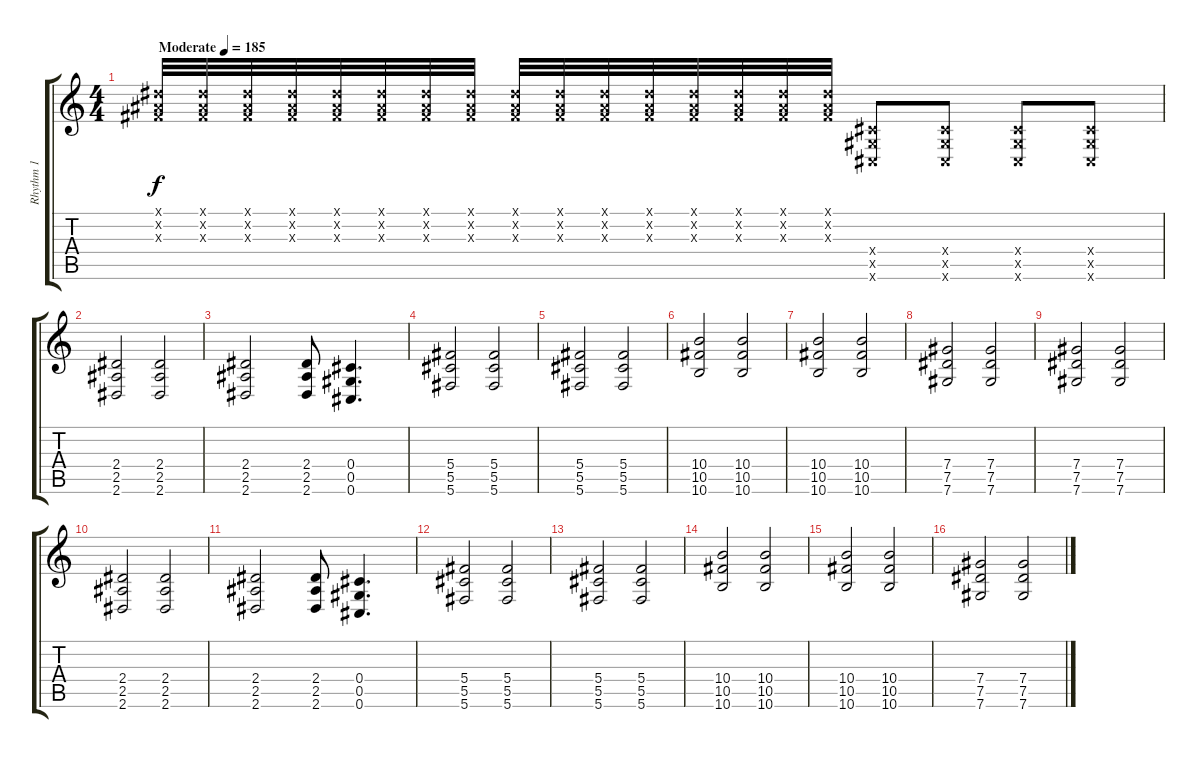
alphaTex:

\track ("Rhythm 1" "Rhythm 1") {instrument overdrivenguitar}
\staff {score tabs}
\tuning (Eb4 Bb3 Gb3 Db3 Ab2 Db2) {hide}
\ts (4 4)
\tempo (185 "Moderate")
\clef g2
\ks c
(0.1{x} 0.2{x} 0.3{x}).32{dy f instrument overdrivenguitar} (0.1{x} 0.2{x} 0.3{x}).32 (0.1{x} 0.2{x} 0.3{x}).32 (0.1{x} 0.2{x} 0.3{x}).32 (0.1{x} 0.2{x} 0.3{x}).32 (0.1{x} 0.2{x} 0.3{x}).32 (0.1{x} 0.2{x} 0.3{x}).32 (0.1{x} 0.2{x} 0.3{x}).32 (0.1{x} 0.2{x} 0.3{x}).32 (0.1{x} 0.2{x} 0.3{x}).32 (0.1{x} 0.2{x} 0.3{x}).32 (0.1{x} 0.2{x} 0.3{x}).32 (0.1{x} 0.2{x} 0.3{x}).32 (0.1{x} 0.2{x} 0.3{x}).32 (0.1{x} 0.2{x} 0.3{x}).32 (0.1{x} 0.2{x} 0.3{x}).32 (0.4{x} 0.5{x} 0.6{x}).8 (0.4{x} 0.5{x} 0.6{x}).8 (0.4{x} 0.5{x} 0.6{x}).8 (0.4{x} 0.5{x} 0.6{x}).8 |
(2.4 2.5 2.6).2 (2.4 2.5 2.6).2 |
(2.4 2.5 2.6).2 (2.4 2.5 2.6).8 (0.4 0.5 0.6).4{d} |
(5.4 5.5 5.6).2 (5.4 5.5 5.6).2 |
(5.4 5.5 5.6).2 (5.4 5.5 5.6).2 |
(10.4 10.5 10.6).2 (10.4 10.5 10.6).2 |
(10.4 10.5 10.6).2 (10.4 10.5 10.6).2 |
(7.4 7.5 7.6).2 (7.4 7.5 7.6).2 |
(7.4 7.5 7.6).2 (7.4 7.5 7.6).2 |
(2.4 2.5 2.6).2 (2.4 2.5 2.6).2 |
(2.4 2.5 2.6).2 (2.4 2.5 2.6).8 (0.4 0.5 0.6).4{d} |
(5.4 5.5 5.6).2 (5.4 5.5 5.6).2 |
(5.4 5.5 5.6).2 (5.4 5.5 5.6).2 |
(10.4 10.5 10.6).2 (10.4 10.5 10.6).2 |
(10.4 10.5 10.6).2 (10.4 10.5 10.6).2 |
(7.4 7.5 7.6).2 (7.4 7.5 7.6).2
